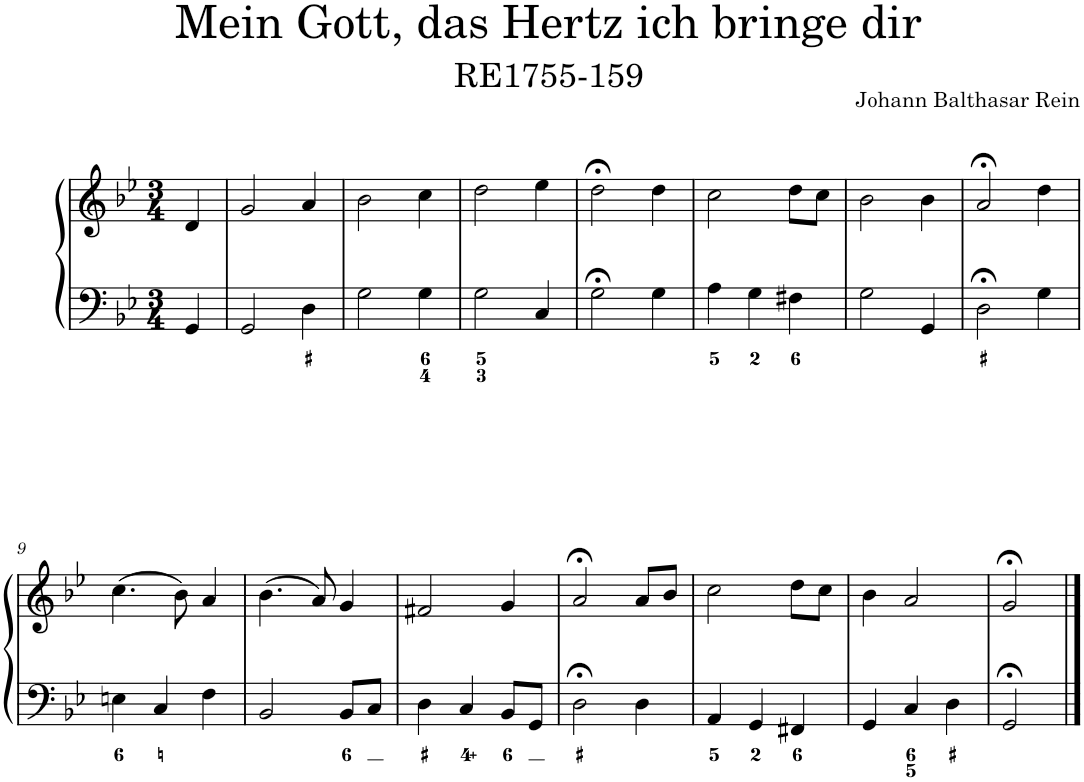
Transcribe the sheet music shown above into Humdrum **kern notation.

**kern	**kern
*part1	*part1
*staff2	*staff1
*I"Piano	*
*I'Pno.	*
*clefF4	*clefG2
*k[b-e-]	*k[b-e-]
*M3/4	*M3/4
=1	=1
4GG/	4d/
=2	=2
2GG/	2g/
4D\	4a/
=3	=3
2G\	2b-\
4G\	4cc\
=4	=4
2G\	2dd\
4C/	4ee-\
=5	=5
2G;<\	2dd;<\
4G\	4dd\
=6	=6
4A\	2cc\
4G\	.
4F#X\	8dd\L
.	8cc\J
=7	=7
2G\	2b-\
4GG/	4b-\
=8	=8
2D;<\	2a;</
4G\	4dd\
!!LO:LB:g=z
=9	=9
4En\	(4.cc\
4C/	.
.	8b-\)
4F\	4a/
=10	=10
2BB-/	(4.b-\
.	8a/)
8BB-/L	4g/
8C/J	.
=11	=11
4D\	2f#X/
4C/	.
8BB-/L	4g/
8GG/J	.
=12	=12
2D;<\	2a;</
4D\	8a/L
.	8b-/J
=13	=13
4AA/	2cc\
4GG/	.
4FF#X/	8dd\L
.	8cc\J
=14	=14
4GG/	4b-\
4C/	2a/
4D\	.
=15	=15
2GG;</	2g;</
==	==
*-	*-
